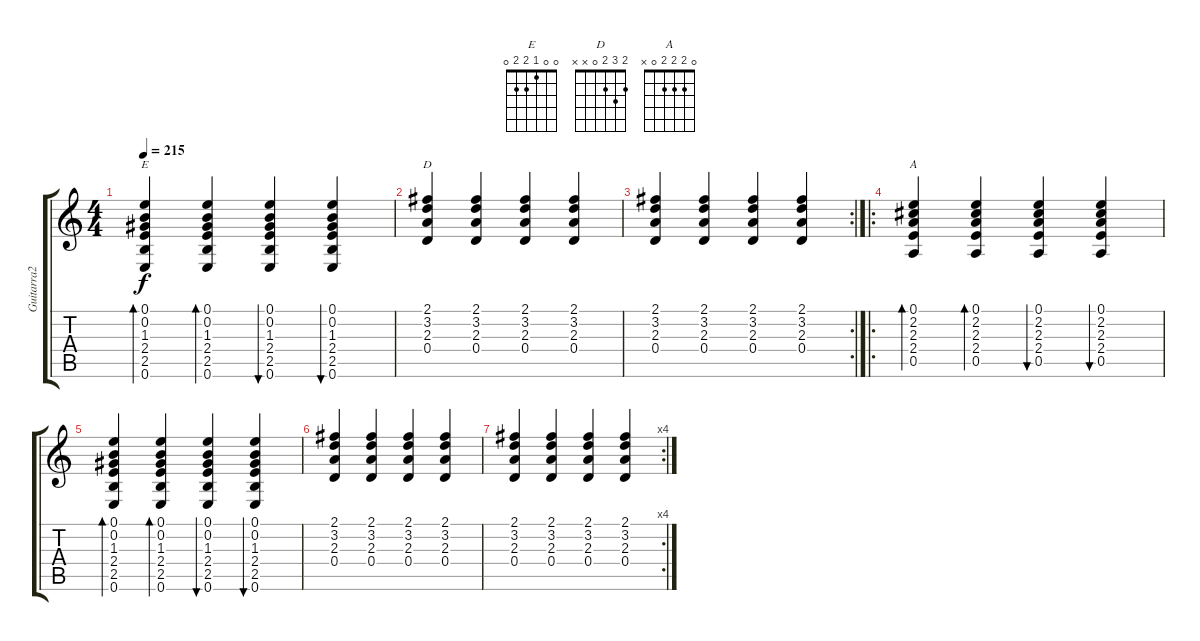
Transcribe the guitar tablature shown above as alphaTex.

\track ("Guitarra2" "Guitarra2") {instrument acousticguitarnylon}
\staff {score tabs}
\tuning (E4 B3 G3 D3 A2 E2) {hide}
\chord ("E" 0 0 1 2 2 0)
\chord ("D" 2 3 2 0 x x)
\chord ("A" 0 2 2 2 0 x)
\ts (4 4)
\tempo 215
\clef g2
\ks c
(0.1 0.2 1.3 2.4 2.5 0.6).4{bd 60 ch "E" dy f} (0.1 0.2 1.3 2.4 2.5 0.6).4{bd 60} (0.1 0.2 1.3 2.4 2.5 0.6).4{bu 60} (0.1 0.2 1.3 2.4 2.5 0.6).4{bu 60} |
(2.1 3.2 2.3 0.4).4{ch "D"} (2.1 3.2 2.3 0.4).4 (2.1 3.2 2.3 0.4).4 (2.1 3.2 2.3 0.4).4 |
\rc 2
(2.1 3.2 2.3 0.4).4 (2.1 3.2 2.3 0.4).4 (2.1 3.2 2.3 0.4).4 (2.1 3.2 2.3 0.4).4 |
\ro
(0.1 2.2 2.3 2.4 0.5).4{bd 60 ch "A"} (0.1 2.2 2.3 2.4 0.5).4{bd 60} (0.1 2.2 2.3 2.4 0.5).4{bu 60} (0.1 2.2 2.3 2.4 0.5).4{bu 60} |
(0.1 0.2 1.3 2.4 2.5 0.6).4{bd 60} (0.1 0.2 1.3 2.4 2.5 0.6).4{bd 60} (0.1 0.2 1.3 2.4 2.5 0.6).4{bu 60} (0.1 0.2 1.3 2.4 2.5 0.6).4{bu 60} |
(2.1 3.2 2.3 0.4).4 (2.1 3.2 2.3 0.4).4 (2.1 3.2 2.3 0.4).4 (2.1 3.2 2.3 0.4).4 |
\rc 4
(2.1 3.2 2.3 0.4).4 (2.1 3.2 2.3 0.4).4 (2.1 3.2 2.3 0.4).4 (2.1 3.2 2.3 0.4).4
